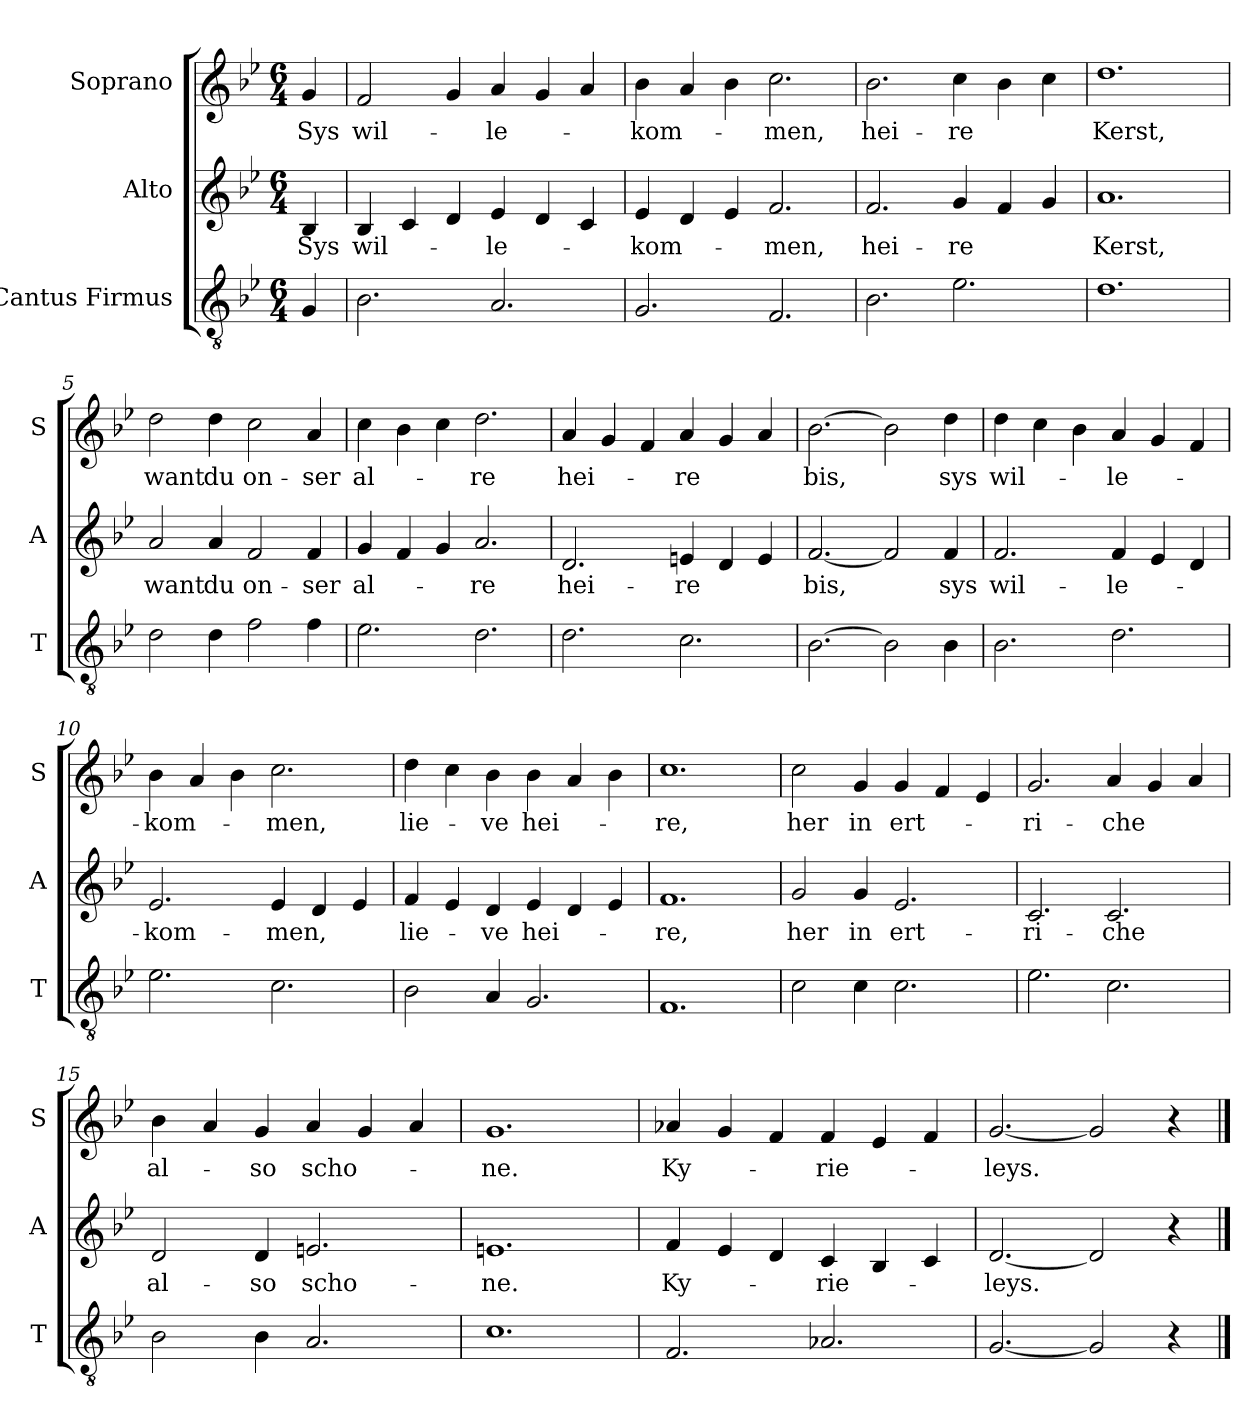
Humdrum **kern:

**kern	**kern	**text	**kern	**text
*part3	*part2	*part2	*part1	*part1
*staff3	*staff2	*staff2	*staff1	*staff1
*I"Cantus Firmus	*I"Alto	*	*I"Soprano	*
*I'T	*I'A	*	*I'S	*
*clefGv2	*clefG2	*	*clefG2	*
*k[b-e-]	*k[b-e-]	*	*k[b-e-]	*
*B-:	*B-:	*	*B-:	*
*M6/4	*M6/4	*	*M6/4	*
=	=	=	=	=
!	!	!LO:LY:b	!	!LO:LY:b
4G/	4B-/	Sys	4g/	Sys
=1	=1	=1	=1	=1
!	!	!LO:LY:b	!	!LO:LY:b
2.B-\	4B-/	wil-	2f/	wil-
.	4c/	.	.	.
.	4d/	.	4g/	.
!	!	!LO:LY:b	!	!LO:LY:b
2.A/	4e-/	-le-	4a/	-le-
.	4d/	.	4g/	.
.	4c/	.	4a/	.
=2	=2	=2	=2	=2
!	!	!LO:LY:b	!	!LO:LY:b
2.G/	4e-/	-kom-	4b-\	-kom-
.	4d/	.	4a/	.
.	4e-/	.	4b-\	.
!	!	!LO:LY:b	!	!LO:LY:b
2.F/	2.f/	-men,	2.cc\	-men,
=3	=3	=3	=3	=3
!	!	!LO:LY:b	!	!LO:LY:b
2.B-\	2.f/	hei-	2.b-\	hei-
!	!	!LO:LY:b	!	!LO:LY:b
2.e-\	4g/	-re	4cc\	-re
.	4f/	.	4b-\	.
.	4g/	.	4cc\	.
=4	=4	=4	=4	=4
!	!	!LO:LY:b	!	!LO:LY:b
1.d	1.a	Kerst,	1.dd	Kerst,
!!LO:LB:g=z
=5	=5	=5	=5	=5
!	!	!LO:LY:b	!	!LO:LY:b
2d\	2a/	want	2dd\	want
!	!	!LO:LY:b	!	!LO:LY:b
4d\	4a/	du	4dd\	du
!	!	!LO:LY:b	!	!LO:LY:b
2f\	2f/	on-	2cc\	on-
!	!	!LO:LY:b	!	!LO:LY:b
4f\	4f/	-ser	4a/	-ser
=6	=6	=6	=6	=6
!	!	!LO:LY:b	!	!LO:LY:b
2.e-\	4g/	al-	4cc\	al-
.	4f/	.	4b-\	.
.	4g/	.	4cc\	.
!	!	!LO:LY:b	!	!LO:LY:b
2.d\	2.a/	-re	2.dd\	-re
=7	=7	=7	=7	=7
!	!	!LO:LY:b	!	!LO:LY:b
2.d\	2.d/	hei-	4a/	hei-
.	.	.	4g/	.
.	.	.	4f/	.
!	!	!LO:LY:b	!	!LO:LY:b
2.c\	4en/	-re	4a/	-re
.	4d/	.	4g/	.
.	4e/	.	4a/	.
=8	=8	=8	=8	=8
!	!	!LO:LY:b	!	!LO:LY:b
[2.B-\	[2.f/	bis,	[2.b-\	bis,
2B-\]	2f/]	.	2b-\]	.
!	!	!LO:LY:b	!	!LO:LY:b
4B-\	4f/	sys	4dd\	sys
=9	=9	=9	=9	=9
!	!	!LO:LY:b	!	!LO:LY:b
2.B-\	2.f/	wil-	4dd\	wil-
.	.	.	4cc\	.
.	.	.	4b-\	.
!	!	!LO:LY:b	!	!LO:LY:b
2.d\	4f/	-le-	4a/	-le-
.	4e-/	.	4g/	.
.	4d/	.	4f/	.
!!LO:LB:g=z
=10	=10	=10	=10	=10
!	!	!LO:LY:b	!	!LO:LY:b
2.e-\	2.e-/	-kom-	4b-\	-kom-
.	.	.	4a/	.
.	.	.	4b-\	.
!	!	!LO:LY:b	!	!LO:LY:b
2.c\	4e-/	-men,	2.cc\	-men,
.	4d/	.	.	.
.	4e-/	.	.	.
=11	=11	=11	=11	=11
!	!	!LO:LY:b	!	!LO:LY:b
2B-\	4f/	lie-	4dd\	lie-
.	4e-/	.	4cc\	.
!	!	!LO:LY:b	!	!LO:LY:b
4A/	4d/	-ve	4b-\	-ve
!	!	!LO:LY:b	!	!LO:LY:b
2.G/	4e-/	hei-	4b-\	hei-
.	4d/	.	4a/	.
.	4e-/	.	4b-\	.
=12	=12	=12	=12	=12
!	!	!LO:LY:b	!	!LO:LY:b
1.F	1.f	-re,	1.cc	-re,
=13	=13	=13	=13	=13
!	!	!LO:LY:b	!	!LO:LY:b
2c\	2g/	her	2cc\	her
!	!	!LO:LY:b	!	!LO:LY:b
4c\	4g/	in	4g/	in
!	!	!LO:LY:b	!	!LO:LY:b
2.c\	2.e-/	ert-	4g/	ert-
.	.	.	4f/	.
.	.	.	4e-/	.
=14	=14	=14	=14	=14
!	!	!LO:LY:b	!	!LO:LY:b
2.e-\	2.c/	-ri-	2.g/	-ri-
!	!	!LO:LY:b	!	!LO:LY:b
2.c\	2.c/	-che	4a/	-che
.	.	.	4g/	.
.	.	.	4a/	.
!!LO:LB:g=z
=15	=15	=15	=15	=15
!	!	!LO:LY:b	!	!LO:LY:b
2B-\	2d/	al-	4b-\	al-
.	.	.	4a/	.
!	!	!LO:LY:b	!	!LO:LY:b
4B-\	4d/	-so	4g/	-so
!	!	!LO:LY:b	!	!LO:LY:b
2.A/	2.en/	scho-	4a/	scho-
.	.	.	4g/	.
.	.	.	4a/	.
=16	=16	=16	=16	=16
!	!	!LO:LY:b	!	!LO:LY:b
1.c	1.en	-ne.	1.g	-ne.
=17	=17	=17	=17	=17
!	!	!LO:LY:b	!	!LO:LY:b
2.F/	4f/	Ky-	4a-X/	Ky-
.	4e-/	.	4g/	.
.	4d/	.	4f/	.
!	!	!LO:LY:b	!	!LO:LY:b
2.A-X/	4c/	-rie-	4f/	-rie-
.	4B-/	.	4e-/	.
.	4c/	.	4f/	.
=18	=18	=18	=18	=18
!	!	!LO:LY:b	!	!LO:LY:b
[2.G/	[2.d/	-leys.	[2.g/	-leys.
2G/]	2d/]	.	2g/]	.
4r	4r	.	4r	.
==	==	==	==	==
*-	*-	*-	*-	*-
